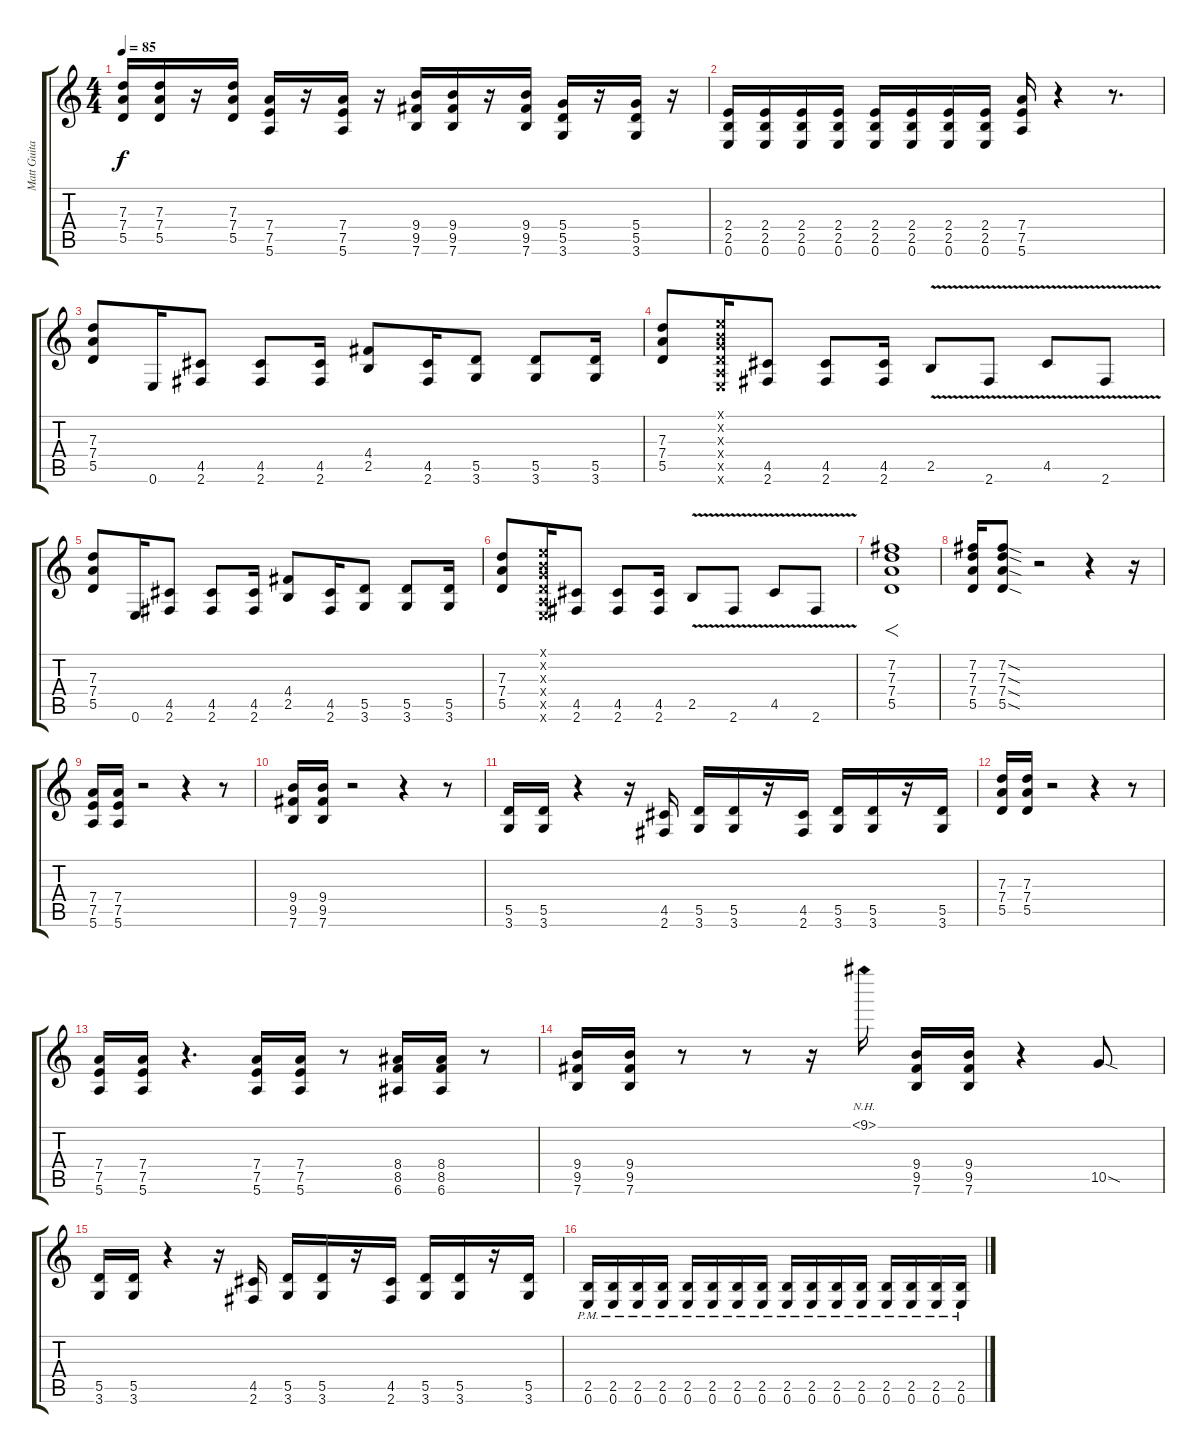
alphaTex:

\track ("Matt Guitar" "Matt Guita") {instrument distortionguitar}
\staff {score tabs}
\tuning (E4 B3 G3 D3 A2 E2) {hide}
\ts (4 4)
\tempo 85
\clef g2
\ks c
(7.3 7.4 5.5).16{dy f} (7.3 7.4 5.5).16 r.16 (7.3 7.4 5.5).16 (7.4 7.5 5.6).16 r.16 (7.4 7.5 5.6).16 r.16 (9.4 9.5 7.6).16 (9.4 9.5 7.6).16 r.16 (9.4 9.5 7.6).16 (5.4 5.5 3.6).16 r.16 (5.4 5.5 3.6).16 r.16 |
(2.4 2.5 0.6).16 (2.4 2.5 0.6).16 (2.4 2.5 0.6).16 (2.4 2.5 0.6).16 (2.4 2.5 0.6).16 (2.4 2.5 0.6).16 (2.4 2.5 0.6).16 (2.4 2.5 0.6).16 (7.4 7.5 5.6).16 r.4 r.8{d} |
(7.3 7.4 5.5).8 0.6.16 (4.5 2.6).8 (4.5 2.6).8 (4.5 2.6).16 (4.4 2.5).8 (4.5 2.6).16 (5.5 3.6).8 (5.5 3.6).8 (5.5 3.6).16 |
(7.3 7.4 5.5).8 (0.1{x} 0.2{x} 0.3{x} 0.4{x} 0.5{x} 0.6{x}).16 (4.5 2.6).8 (4.5 2.6).8 (4.5 2.6).16 2.5{v}.8 2.6{v}.8 4.5{v}.8 2.6{v}.8 |
(7.3 7.4 5.5).8 0.6.16 (4.5 2.6).8 (4.5 2.6).8 (4.5 2.6).16 (4.4 2.5).8 (4.5 2.6).16 (5.5 3.6).8 (5.5 3.6).8 (5.5 3.6).16 |
(7.3 7.4 5.5).8 (0.1{x} 0.2{x} 0.3{x} 0.4{x} 0.5{x} 0.6{x}).16 (4.5 2.6).8 (4.5 2.6).8 (4.5 2.6).16 2.5{v}.8 2.6{v}.8 4.5{v}.8 2.6{v}.8 |
(7.2 7.3 7.4 5.5).1{f} |
(7.2 7.3 7.4 5.5).16 (7.2{sod} 7.3{sod} 7.4{sod} 5.5{sod}).8 r.2 r.4 r.16 |
(7.4 7.5 5.6).16 (7.4 7.5 5.6).16 r.2 r.4 r.8 |
(9.4 9.5 7.6).16 (9.4 9.5 7.6).16 r.2 r.4 r.8 |
(5.5 3.6).16 (5.5 3.6).16 r.4 r.16 (4.5 2.6).16 (5.5 3.6).16 (5.5 3.6).16 r.16 (4.5 2.6).16 (5.5 3.6).16 (5.5 3.6).16 r.16 (5.5 3.6).16 |
(7.3 7.4 5.5).16 (7.3 7.4 5.5).16 r.2 r.4 r.8 |
(7.4 7.5 5.6).16 (7.4 7.5 5.6).16 r.4{d} (7.4 7.5 5.6).16 (7.4 7.5 5.6).16 r.8 (8.4 8.5 6.6).16 (8.4 8.5 6.6).16 r.8 |
(9.4 9.5 7.6).16 (9.4 9.5 7.6).16 r.8 r.8 r.16 9.1{nh}.16 (9.4 9.5 7.6).16 (9.4 9.5 7.6).16 r.4 10.5{sod}.8 |
(5.5 3.6).16 (5.5 3.6).16 r.4 r.16 (4.5 2.6).16 (5.5 3.6).16 (5.5 3.6).16 r.16 (4.5 2.6).16 (5.5 3.6).16 (5.5 3.6).16 r.16 (5.5 3.6).16 |
(2.5{pm} 0.6{pm}).16 (2.5{pm} 0.6{pm}).16 (2.5{pm} 0.6{pm}).16 (2.5{pm} 0.6{pm}).16 (2.5{pm} 0.6{pm}).16 (2.5{pm} 0.6{pm}).16 (2.5{pm} 0.6{pm}).16 (2.5{pm} 0.6{pm}).16 (2.5{pm} 0.6{pm}).16 (2.5{pm} 0.6{pm}).16 (2.5{pm} 0.6{pm}).16 (2.5{pm} 0.6{pm}).16 (2.5{pm} 0.6{pm}).16 (2.5{pm} 0.6{pm}).16 (2.5{pm} 0.6{pm}).16 (2.5{pm} 0.6{pm}).16
